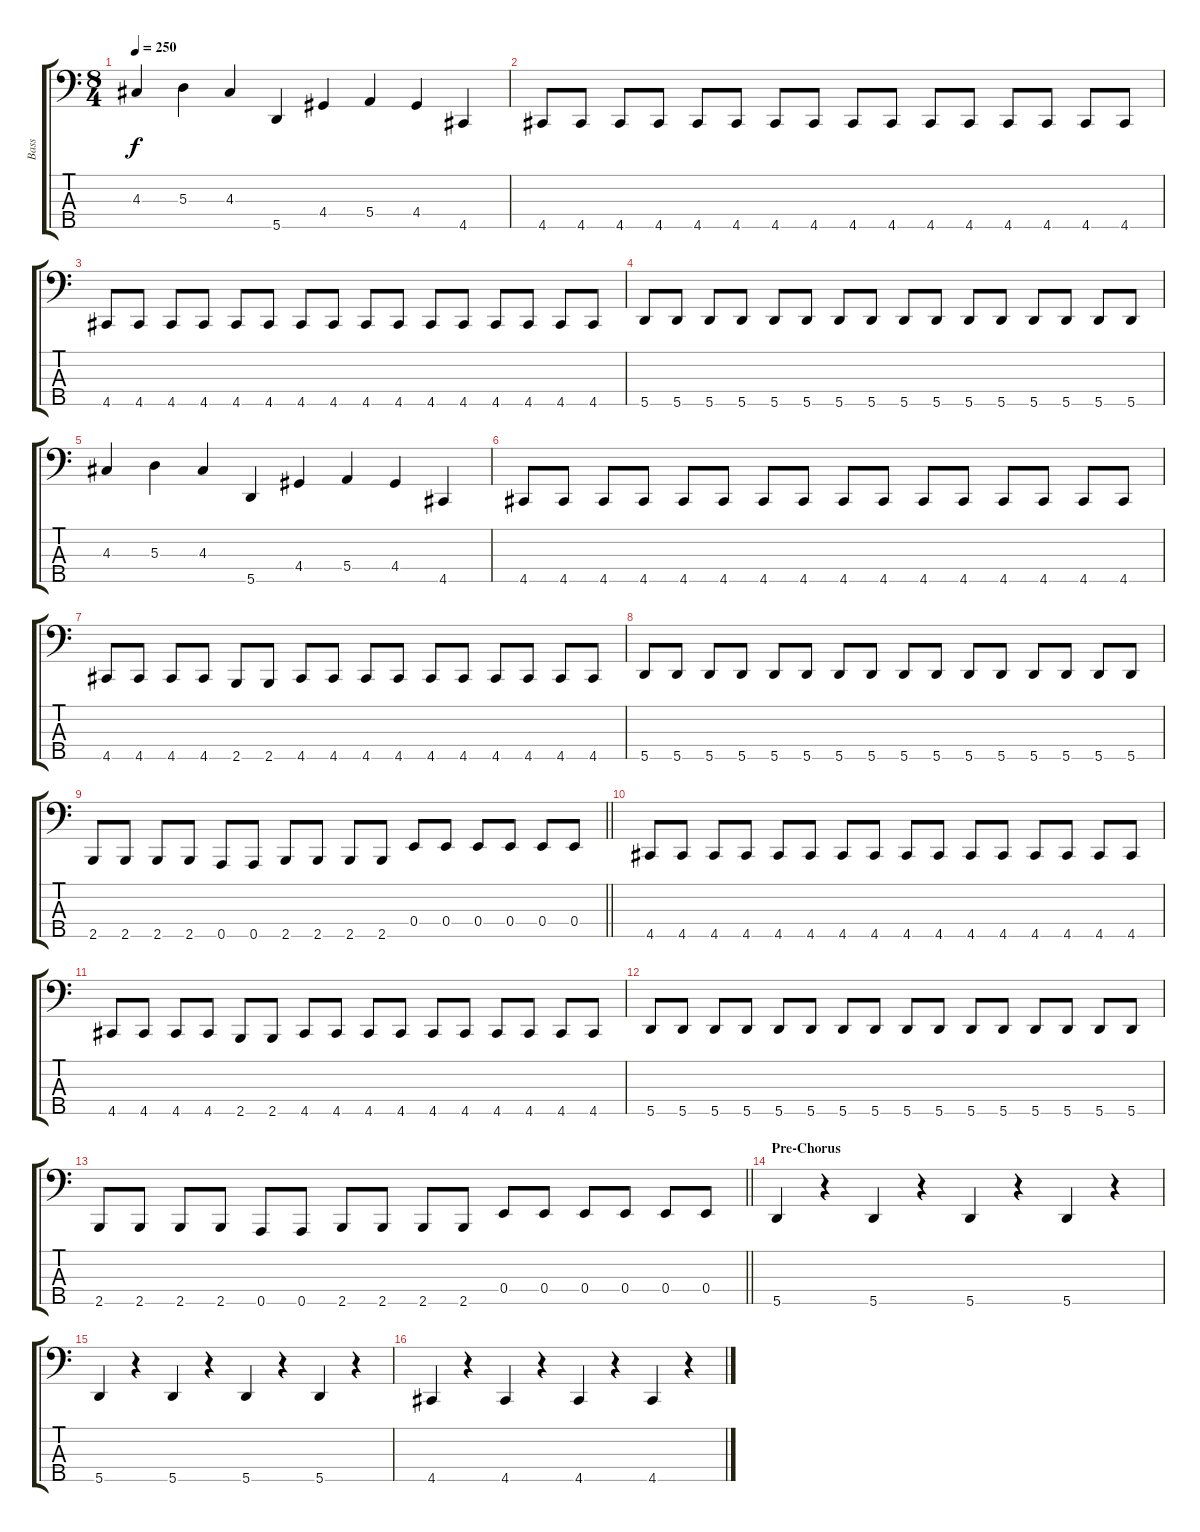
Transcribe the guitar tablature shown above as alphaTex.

\track ("Bass" "Bass") {instrument electricbasspick}
\staff {score tabs}
\tuning (G2 D2 A1 E1 A0) {hide}
\ts (8 4)
\tempo 250
\clef f4
\ks c
4.3.4{dy f} 5.3.4 4.3.4 5.5.4 4.4.4 5.4.4 4.4.4 4.5.4 |
4.5.8 4.5.8 4.5.8 4.5.8 4.5.8 4.5.8 4.5.8 4.5.8 4.5.8 4.5.8 4.5.8 4.5.8 4.5.8 4.5.8 4.5.8 4.5.8 |
4.5.8 4.5.8 4.5.8 4.5.8 4.5.8 4.5.8 4.5.8 4.5.8 4.5.8 4.5.8 4.5.8 4.5.8 4.5.8 4.5.8 4.5.8 4.5.8 |
5.5.8 5.5.8 5.5.8 5.5.8 5.5.8 5.5.8 5.5.8 5.5.8 5.5.8 5.5.8 5.5.8 5.5.8 5.5.8 5.5.8 5.5.8 5.5.8 |
4.3.4 5.3.4 4.3.4 5.5.4 4.4.4 5.4.4 4.4.4 4.5.4 |
4.5.8 4.5.8 4.5.8 4.5.8 4.5.8 4.5.8 4.5.8 4.5.8 4.5.8 4.5.8 4.5.8 4.5.8 4.5.8 4.5.8 4.5.8 4.5.8 |
4.5.8 4.5.8 4.5.8 4.5.8 2.5.8 2.5.8 4.5.8 4.5.8 4.5.8 4.5.8 4.5.8 4.5.8 4.5.8 4.5.8 4.5.8 4.5.8 |
5.5.8 5.5.8 5.5.8 5.5.8 5.5.8 5.5.8 5.5.8 5.5.8 5.5.8 5.5.8 5.5.8 5.5.8 5.5.8 5.5.8 5.5.8 5.5.8 |
\barLineRight lightlight
2.5.8 2.5.8 2.5.8 2.5.8 0.5.8 0.5.8 2.5.8 2.5.8 2.5.8 2.5.8 0.4.8 0.4.8 0.4.8 0.4.8 0.4.8 0.4.8 |
4.5.8 4.5.8 4.5.8 4.5.8 4.5.8 4.5.8 4.5.8 4.5.8 4.5.8 4.5.8 4.5.8 4.5.8 4.5.8 4.5.8 4.5.8 4.5.8 |
4.5.8 4.5.8 4.5.8 4.5.8 2.5.8 2.5.8 4.5.8 4.5.8 4.5.8 4.5.8 4.5.8 4.5.8 4.5.8 4.5.8 4.5.8 4.5.8 |
5.5.8 5.5.8 5.5.8 5.5.8 5.5.8 5.5.8 5.5.8 5.5.8 5.5.8 5.5.8 5.5.8 5.5.8 5.5.8 5.5.8 5.5.8 5.5.8 |
\barLineRight lightlight
2.5.8 2.5.8 2.5.8 2.5.8 0.5.8 0.5.8 2.5.8 2.5.8 2.5.8 2.5.8 0.4.8 0.4.8 0.4.8 0.4.8 0.4.8 0.4.8 |
\section ("" "Pre-Chorus")
5.5.4 r.4 5.5.4 r.4 5.5.4 r.4 5.5.4 r.4 |
5.5.4 r.4 5.5.4 r.4 5.5.4 r.4 5.5.4 r.4 |
4.5.4 r.4 4.5.4 r.4 4.5.4 r.4 4.5.4 r.4
